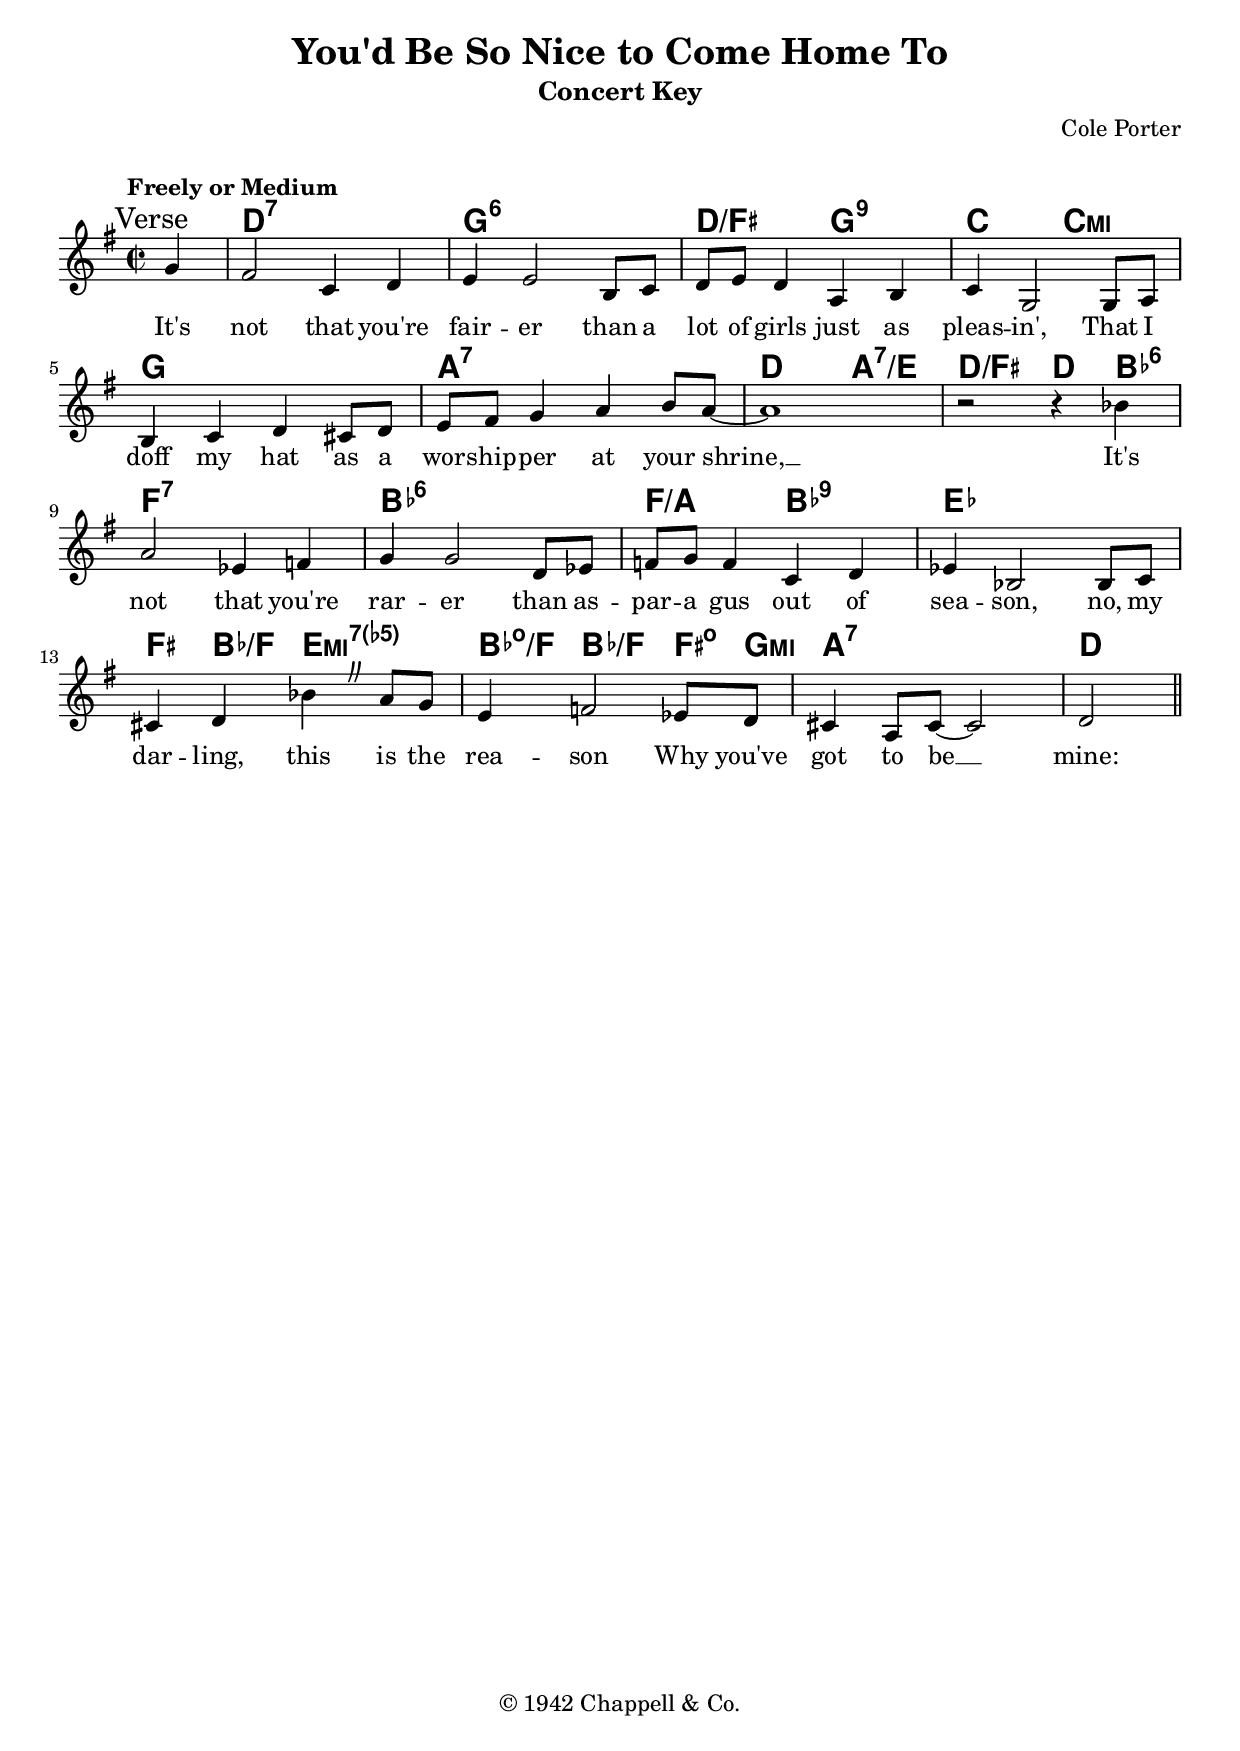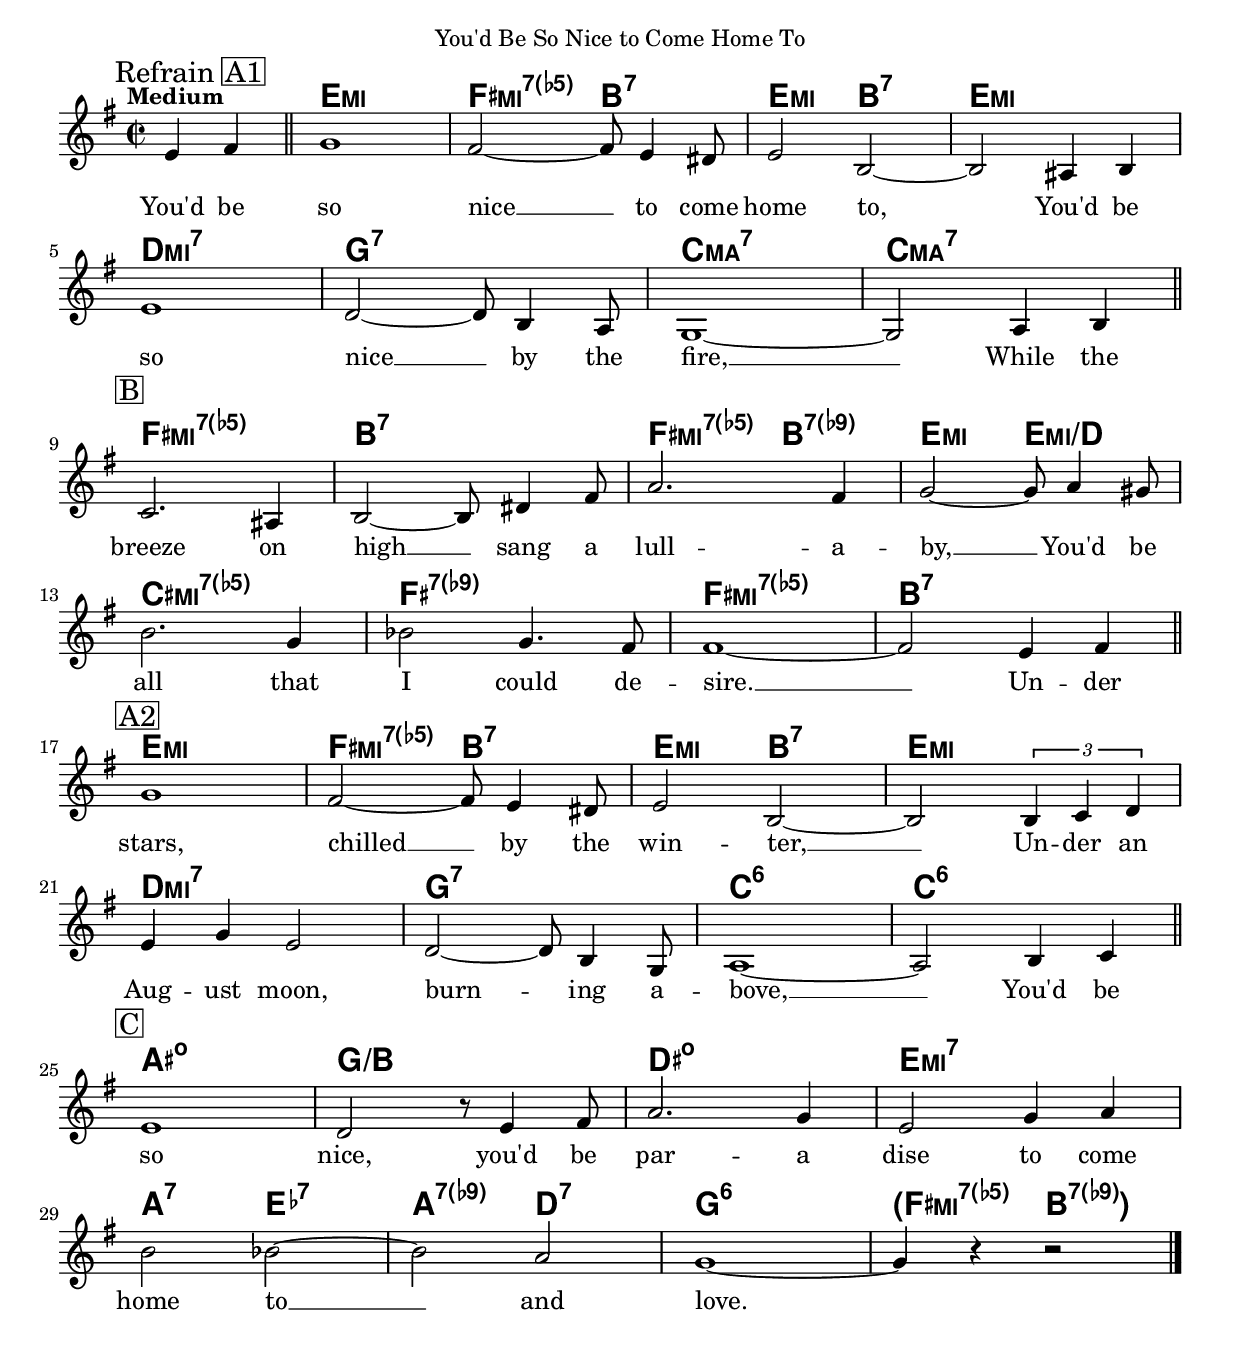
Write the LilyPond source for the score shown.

\version "2.24.0"

\include "english.ly"

instrument = "Concert Key"
whatKey = g,
whatClef = "treble"

%% -*- Mode: LilyPond -*-

\include "lead-sheets.ily"

\header {
  title = "You'd Be So Nice to Come Home To"
  subtitle = \instrument
  composer = "Cole Porter"
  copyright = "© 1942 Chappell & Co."
}

verseLyrics = \lyricmode {
  It's not that you're fair -- er
  than a lot of girls just as pleas -- in',
  That I doff my hat as a wor -- ship -- per at your shrine, __
  It's not that you're rar -- er
  than as -- par -- a gus out of sea -- son,
  no, my dar -- ling, this is the rea -- son
  Why you've got to be __ mine:
}

verseChords = \chordmode {
  s4 g1:7 c1:6 g2:/b c2:9 f2 f2:m
  c1 d1:7 g2 d2:7/a g2/b g4 ef4:6
  bf1:7 ef1:6 bf2/d ef2:9 af1
  b4 ef4/bf a2:m7.5- ef4:dim7/bf ef2/bf b8:dim7 c8:m d1:7 g2
}

verseKey = c

verseMelody = \relative g' {
  \time 2/2
  \key \verseKey \major
  \clef \whatClef
  \tempo "Freely or Medium"

  \mark \markup{ "Verse" }
  
  \partial 4 c4 |
  
  b2 f4 g4 | a4 a2 e8 f8 | g8 a8 g4 d4 e4 | f4 c2 c8 d8 |
  e4 f4 g4 fs8 g8 | a8 b8 c4 d4 e8 d8~ | d1 | r2 r4 ef4 |
  d2 af4 bf4 | c4 c2 g8 af8 | bf8 c8 bf4 f4 g4 | af4 ef2 ef8 f8 |
  \override BreathingSign.text = #(make-musicglyph-markup "scripts.caesura.curved")
  fs4 g4 ef'4 \breathe d8 c8 | a4 bf2 af8 g8 |fs4 d8 fs8~ fs2 |
  
  \partial 2 g2

  \bar "||"
  \pageBreak
}

refrainLyrics = \lyricmode {
  You'd be so nice __ to come home to,
  You'd be so nice __ by the fire, __
  While the breeze on high __ sang a lull -- a -- by, __
  You'd be all that I could de -- sire. __
  Un -- der stars, chilled __ by the win -- ter, __
  Un -- der an Aug -- ust moon, burn -- ing a -- bove, __
  You'd be so nice, you'd be par -- a dise
  to come home to __ and love.
}

refrainChords = \chordmode {
  s2
  a1:m b2:m7.5- e2:7 a2:m e2:7 a1:m
  g1:m7 c1:7 f1:maj7 f1:maj7 b1:m7.5-
  e1:7 b2:m7.5- e2:7.9- a2:m a2:m/g fs1:m7.5- b1:7.9-
  b1:m7.5- e1:7
  
  a1:m b2:m7.5- e2:7 a2:m e2:7 a1:m
  g1:m7 c1:7 f1:6 f1:6
  ds1:dim7 c1/e gs1:dim7 a1:m7 d2:7 
  af2:7 d2:7.9- g2:7 c1:6
  \chordOpenParen{ b2:m7.5- }
  \chordCloseParen{ e2:7.9- }
}

refrainKey = c

refrainMelody = \relative g' {
  \time 2/2
  \key \refrainKey \major
  \clef \whatClef

  \mark \markup{ "Refrain" \box "A1" }
  \tempo "Medium"

  \partial 2 a4 b4 |
  
  \bar "||"
  
  c1 | b2~ b8 a4 gs8 | a2 e2~ | e2 ds4 e4 |
  \break
  a1 | g2~ g8 e4 d8 | c1~ | c2 d4 e4 |

  \bar "||"
  \break  
  \mark \markup{ \box "B" }

  f2. ds4 | e2~ e8 gs4 b8 | d2. b4 | c2~ c8 d4 cs8 |
  \break
  e2. c4 | ef2 c4. b8 | b1~ | b2 a4 b4 |
  
  \bar "||"
  \break
  
  \mark \markup{ \box "A2" }

  c1 | b2~ b8 a4 gs8 | a2 e2~ | e2 \tuplet 3/2 { e4 f4 g4 } |
  \break
  a4 c4 a2 | g2~ g8 e4 c8 | d1~ | d2 e4 f4 |

  \bar "||"
  \break  
  \mark \markup{ \box "C" }

  a1 | g2 r8 a4 b8 | d2. c4 | a2 c4 d4 | 
  \break
  e2 ef2~ | ef2 d2 | c1~ | c4 r4 r2 |

  \bar "|."
}

\include "paper.ily"

\markup {
  % Leave a gap after the header
  \vspace #1
}

\include "verse.ily"
\include "refrain.ily"

